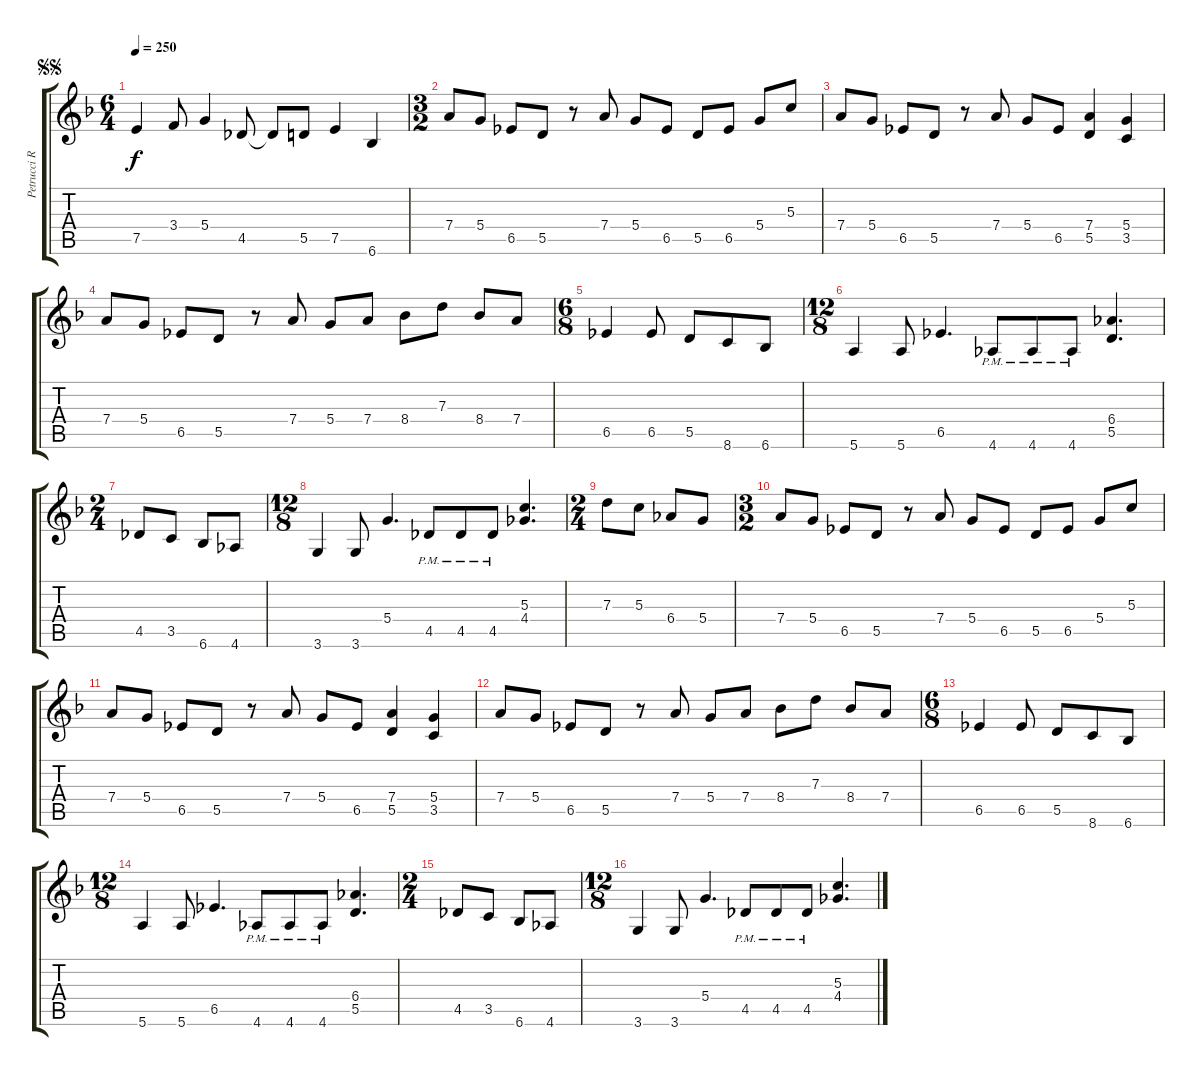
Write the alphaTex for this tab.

\track ("Petrucci Right" "Petrucci R") {instrument distortionguitar}
\staff {score tabs}
\tuning (E4 B3 G3 D3 A2 E2) {hide}
\ts (6 4)
\jump segnosegno
\tempo 250
\clef g2
\ks f
7.5.4{dy f} 3.4.8 5.4.4 4.5.8 4.5{t}.8 5.5.8 7.5.4 6.6.4 |
\ts (3 2)
7.4.8 5.4.8 6.5.8 5.5.8 r.8 7.4.8 5.4.8 6.5.8 5.5.8 6.5.8 5.4.8 5.3.8 |
7.4.8 5.4.8 6.5.8 5.5.8 r.8 7.4.8 5.4.8 6.5.8 (7.4 5.5).4 (5.4 3.5).4 |
7.4.8 5.4.8 6.5.8 5.5.8 r.8 7.4.8 5.4.8 7.4.8 8.4.8 7.3.8 8.4.8 7.4.8 |
\ts (6 8)
6.5.4 6.5.8 5.5.8 8.6.8 6.6.8 |
\ts (12 8)
5.6.4 5.6.8 6.5.4{d} 4.6{pm}.8 4.6{pm}.8 4.6{pm}.8 (6.4 5.5).4{d} |
\ts (2 4)
4.5.8 3.5.8 6.6.8 4.6.8 |
\ts (12 8)
3.6.4 3.6.8 5.4.4{d} 4.5{pm}.8 4.5{pm}.8 4.5{pm}.8 (5.3 4.4).4{d} |
\ts (2 4)
7.3.8 5.3.8 6.4.8 5.4.8 |
\ts (3 2)
7.4.8 5.4.8 6.5.8 5.5.8 r.8 7.4.8 5.4.8 6.5.8 5.5.8 6.5.8 5.4.8 5.3.8 |
7.4.8 5.4.8 6.5.8 5.5.8 r.8 7.4.8 5.4.8 6.5.8 (7.4 5.5).4 (5.4 3.5).4 |
7.4.8 5.4.8 6.5.8 5.5.8 r.8 7.4.8 5.4.8 7.4.8 8.4.8 7.3.8 8.4.8 7.4.8 |
\ts (6 8)
6.5.4 6.5.8 5.5.8 8.6.8 6.6.8 |
\ts (12 8)
5.6.4 5.6.8 6.5.4{d} 4.6{pm}.8 4.6{pm}.8 4.6{pm}.8 (6.4 5.5).4{d} |
\ts (2 4)
4.5.8 3.5.8 6.6.8 4.6.8 |
\ts (12 8)
3.6.4 3.6.8 5.4.4{d} 4.5{pm}.8 4.5{pm}.8 4.5{pm}.8 (5.3 4.4).4{d}
